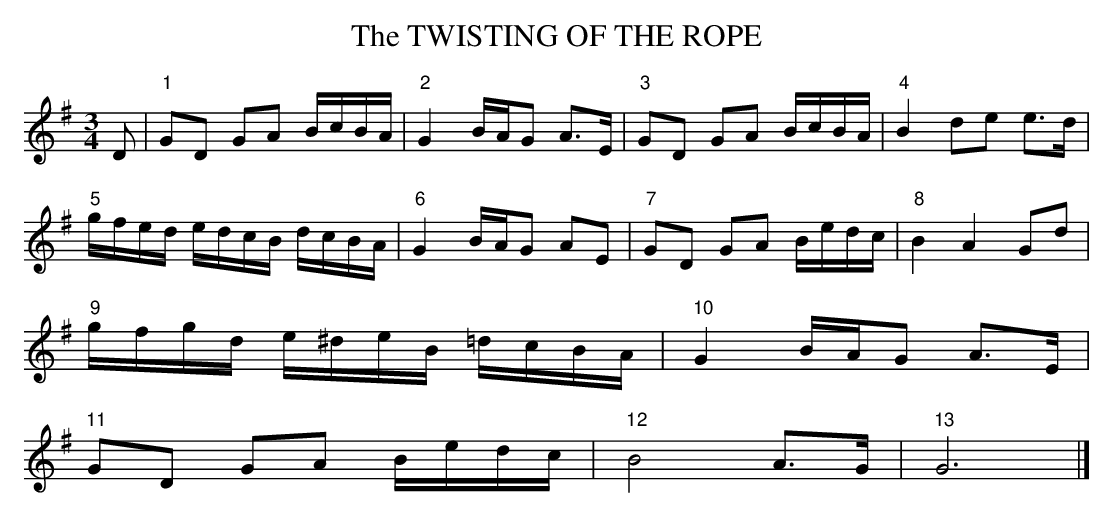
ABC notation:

X:1
T:TWISTING OF THE ROPE, The
Y:"moderate"
(or the Gaelic version "Casadh an tSugain")
M:3/4
L:1/8
K:G
D|"1"GD GA B/c/B/A/|"2"G2 B/A/G A>E|"3"GD GA B/c/B/A/|\
"4"B2de e>d|
"5"g/f/e/d/ e/d/c/B/ d/c/B/A/|"6"G2 B/A/G AE|\
"7"GD GA B/e/d/c/|"8"B2 A2 Gd|
"9"g/f/g/d/ e/^d/e/B/ =d/c/B/A/|"10"G2 B/A/G A>E|
"11"GD GA B/e/d/c/|"12"B4 A>G|"13"G6|]
